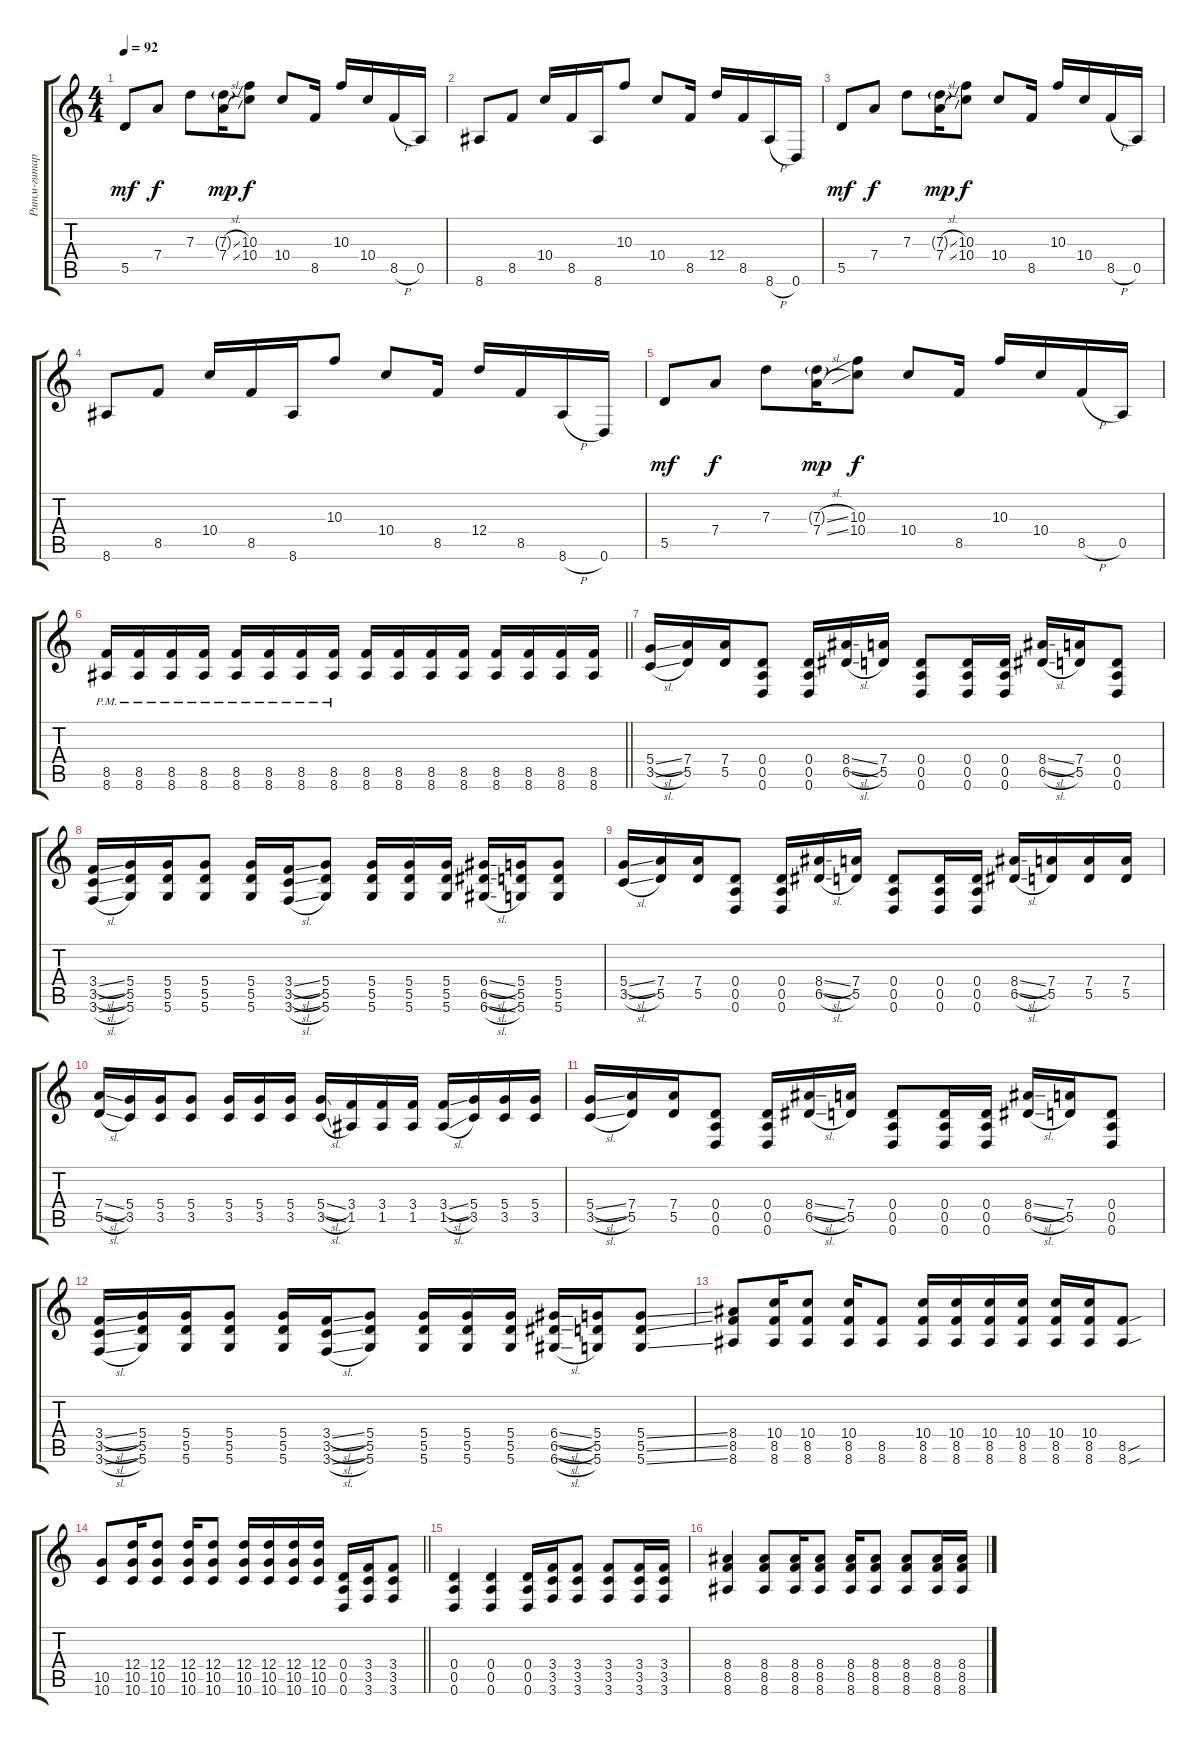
\track ("Ритм-гитара" "Ритм-гитар") {instrument overdrivenguitar}
\staff {score tabs}
\tuning (E4 B3 G3 D3 A2 D2) {hide}
\ts (4 4)
\tempo 92
\clef g2
\ks c
5.5.8{dy mf} 7.4.8{dy f} 7.3.8 (7.3{sl g} 7.4{sl}).16{dy mp} (10.3 10.4).8{dy f} 10.4.8 8.5.16 10.3.16 10.4.16 8.5{h}.16 0.5.16 |
8.6.8 8.5.8 10.4.16 8.5.16 8.6.16 10.3.8 10.4.8 8.5.16 12.4.16 8.5.16 8.6{h}.16 0.6.16 |
5.5.8{dy mf} 7.4.8{dy f} 7.3.8 (7.3{sl g} 7.4{sl}).16{dy mp} (10.3 10.4).8{dy f} 10.4.8 8.5.16 10.3.16 10.4.16 8.5{h}.16 0.5.16 |
8.6.8 8.5.8 10.4.16 8.5.16 8.6.16 10.3.8 10.4.8 8.5.16 12.4.16 8.5.16 8.6{h}.16 0.6.16 |
5.5.8{dy mf} 7.4.8{dy f} 7.3.8 (7.3{sl g} 7.4{sl}).16{dy mp} (10.3 10.4).8{dy f} 10.4.8 8.5.16 10.3.16 10.4.16 8.5{h}.16 0.5.16 |
\barLineRight lightlight
(8.5{pm} 8.6{pm}).16 (8.5{pm} 8.6{pm}).16 (8.5{pm} 8.6{pm}).16 (8.5{pm} 8.6{pm}).16 (8.5{pm} 8.6{pm}).16 (8.5{pm} 8.6{pm}).16 (8.5{pm} 8.6{pm}).16 (8.5{pm} 8.6{pm}).16 (8.5 8.6).16 (8.5 8.6).16 (8.5 8.6).16 (8.5 8.6).16 (8.5 8.6).16 (8.5 8.6).16 (8.5 8.6).16 (8.5 8.6).16 |
(5.4{sl} 3.5{sl}).16{instrument distortionguitar} (7.4 5.5).16 (7.4 5.5).16 (0.4 0.5 0.6).8 (0.4 0.5 0.6).16 (8.4{sl} 6.5{sl}).16 (7.4 5.5).16 (0.4 0.5 0.6).8 (0.4 0.5 0.6).16 (0.4 0.5 0.6).16 (8.4{sl} 6.5{sl}).16 (7.4 5.5).16 (0.4 0.5 0.6).8 |
(3.4{sl} 3.5{sl} 3.6{sl}).16 (5.4 5.5 5.6).16 (5.4 5.5 5.6).16 (5.4 5.5 5.6).8 (5.4 5.5 5.6).16 (3.4{sl} 3.5{sl} 3.6{sl}).16 (5.4 5.5 5.6).8 (5.4 5.5 5.6).16 (5.4 5.5 5.6).16 (5.4 5.5 5.6).16 (6.4{sl} 6.5{sl} 6.6{sl}).16 (5.4 5.5 5.6).16 (5.4 5.5 5.6).8 |
(5.4{sl} 3.5{sl}).16 (7.4 5.5).16 (7.4 5.5).16 (0.4 0.5 0.6).8 (0.4 0.5 0.6).16 (8.4{sl} 6.5{sl}).16 (7.4 5.5).16 (0.4 0.5 0.6).8 (0.4 0.5 0.6).16 (0.4 0.5 0.6).16 (8.4{sl} 6.5{sl}).16 (7.4 5.5).16 (7.4 5.5).16 (7.4 5.5).16 |
(7.4{sl} 5.5{sl}).16 (5.4 3.5).16 (5.4 3.5).16 (5.4 3.5).8 (5.4 3.5).16 (5.4 3.5).16 (5.4 3.5).16 (5.4{sl} 3.5{sl}).16 (3.4 1.5).16 (3.4 1.5).16 (3.4 1.5).16 (3.4{sl} 1.5{sl}).16 (5.4 3.5).16 (5.4 3.5).16 (5.4 3.5).16 |
(5.4{sl} 3.5{sl}).16 (7.4 5.5).16 (7.4 5.5).16 (0.4 0.5 0.6).8 (0.4 0.5 0.6).16 (8.4{sl} 6.5{sl}).16 (7.4 5.5).16 (0.4 0.5 0.6).8 (0.4 0.5 0.6).16 (0.4 0.5 0.6).16 (8.4{sl} 6.5{sl}).16 (7.4 5.5).16 (0.4 0.5 0.6).8 |
(3.4{sl} 3.5{sl} 3.6{sl}).16 (5.4 5.5 5.6).16 (5.4 5.5 5.6).16 (5.4 5.5 5.6).8 (5.4 5.5 5.6).16 (3.4{sl} 3.5{sl} 3.6{sl}).16 (5.4 5.5 5.6).8 (5.4 5.5 5.6).16 (5.4 5.5 5.6).16 (5.4 5.5 5.6).16 (6.4{sl} 6.5{sl} 6.6{sl}).16 (5.4 5.5 5.6).16 (5.4{ss} 5.5{ss} 5.6{ss}).8 |
(8.4 8.5 8.6).8 (10.4 8.5 8.6).16 (10.4 8.5 8.6).8 (10.4 8.5 8.6).16 (8.5 8.6).8 (10.4 8.5 8.6).16 (10.4 8.5 8.6).16 (10.4 8.5 8.6).16 (10.4 8.5 8.6).16 (10.4 8.5 8.6).16 (10.4 8.5 8.6).16 (8.5{sou} 8.6{sou}).8 |
\barLineRight lightlight
(10.5 10.6).8 (12.4 10.5 10.6).16 (12.4 10.5 10.6).8 (12.4 10.5 10.6).16 (12.4 10.5 10.6).8 (12.4 10.5 10.6).16 (12.4 10.5 10.6).16 (12.4 10.5 10.6).16 (12.4 10.5 10.6).16 (0.4 0.5 0.6).16 (3.4 3.5 3.6).16 (3.4 3.5 3.6).8 |
(0.4 0.5 0.6).4 (0.4 0.5 0.6).4 (0.4 0.5 0.6).16 (3.4 3.5 3.6).16 (3.4 3.5 3.6).8 (3.4 3.5 3.6).8 (3.4 3.5 3.6).16 (3.4 3.5 3.6).16 |
(8.4 8.5 8.6).4 (8.4 8.5 8.6).8 (8.4 8.5 8.6).16 (8.4 8.5 8.6).8 (8.4 8.5 8.6).16 (8.4 8.5 8.6).8 (8.4 8.5 8.6).8 (8.4 8.5 8.6).16 (8.4 8.5 8.6).16
